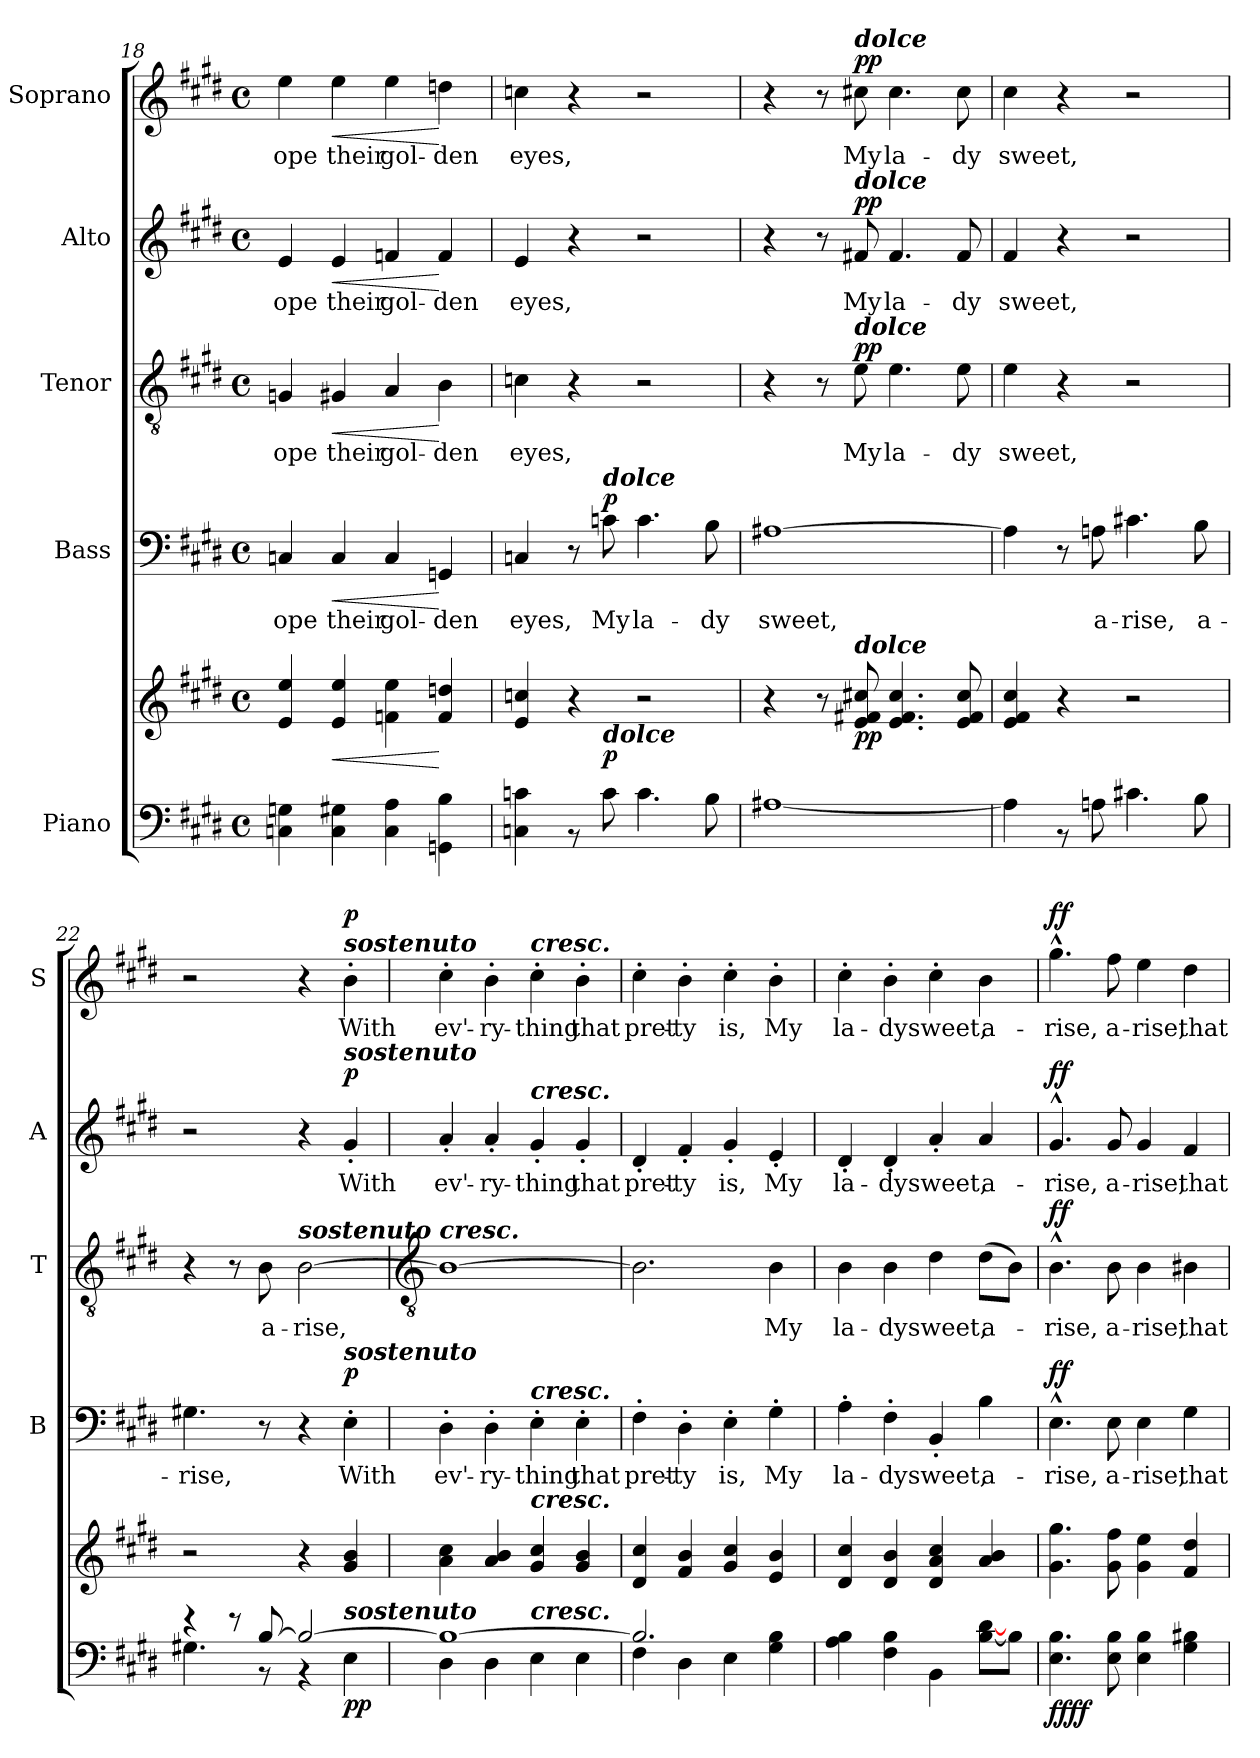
**kern	**kern	**dynam	**kern	**text	**dynam	**kern	**text	**dynam	**kern	**text	**dynam	**kern	**text	**dynam
*part5	*part5	*part5	*part4	*part4	*part4	*part3	*part3	*part3	*part2	*part2	*part2	*part1	*part1	*part1
*staff6	*staff5	*staff5/6	*staff4	*staff4	*staff4	*staff3	*staff3	*staff3	*staff2	*staff2	*staff2	*staff1	*staff1	*staff1
*I"Piano	*	*	*I"Bass	*	*	*I"Tenor	*	*	*I"Alto	*	*	*I"Soprano	*	*
*	*	*	*I'B	*	*	*I'T	*	*	*I'A	*	*	*I'S	*	*
!!LO:LB:g=z
*clefF4	*clefG2	*	*clefF4	*	*	*clefGv2	*	*	*clefG2	*	*	*clefG2	*	*
*k[f#c#g#d#]	*k[f#c#g#d#]	*	*k[f#c#g#d#]	*	*	*k[f#c#g#d#]	*	*	*k[f#c#g#d#]	*	*	*k[f#c#g#d#]	*	*
*E:	*E:	*	*E:	*	*	*E:	*	*	*E:	*	*	*E:	*	*
*M4/4	*M4/4	*	*M4/4	*	*	*M4/4	*	*	*M4/4	*	*	*M4/4	*	*
*met(c)	*met(c)	*	*met(c)	*	*	*met(c)	*	*	*met(c)	*	*	*met(c)	*	*
=18	=18	=18	=18	=18	=18	=18	=18	=18	=18	=18	=18	=18	=18	=18
*^	*	*	*	*	*	*	*	*	*	*	*	*	*	*
!	!	!	!	!	!LO:LY:b	!	!	!LO:LY:b	!	!	!LO:LY:b	!	!	!LO:LY:b	!
1ryy	4Cn\ 4Gn\	4e 4ee	.	4Cn	ope	.	4Gn	ope	.	4e	ope	.	4ee	ope	.
!	!	!	!LO:HP:b	!	!LO:LY:b	!LO:HP:b	!	!LO:LY:b	!LO:HP:b	!	!LO:LY:b	!LO:HP:b	!	!LO:LY:b	!LO:HP:b
.	4C\ 4G#X\	4e 4ee	<	4C	their	<	4G#X	their	<	4e	their	<	4ee	their	<
!	!	!	!	!	!LO:LY:b	!	!	!LO:LY:b	!	!	!LO:LY:b	!	!	!LO:LY:b	!
.	4C\ 4A\	4fn 4ee	.	4C	gol-	.	4A	gol-	.	4fn	gol-	.	4ee	gol-	.
!	!	!	!	!	!LO:LY:b	!	!	!LO:LY:b	!	!	!LO:LY:b	!	!	!LO:LY:b	!
.	4GGn\ 4B\	4f 4ddn	[	4GGn	-den	[	4B	-den	[	4f	-den	[	4ddn	-den	[
=19	=19	=19	=19	=19	=19	=19	=19	=19	=19	=19	=19	=19	=19	=19	=19
!	!	!	!	!	!LO:LY:b	!	!	!LO:LY:b	!	!	!LO:LY:b	!	!	!LO:LY:b	!
1ryy	4Cn\ 4cn\	4e 4ccn	.	4Cn	eyes,	.	4cn	eyes,	.	4e	eyes,	.	4ccn	eyes,	.
.	8r	4r	.	8r	.	.	4r	.	.	4r	.	.	4r	.	.
!	!	!	!	!LO:TX:a:Bi:t=dolce	!	!	!	!	!	!	!	!	!	!	!
!	!LO:TX:a:Bi:t=dolce	!	!	!	!	!	!	!	!	!	!	!	!	!	!
!	!	!	!LO:DY:a=2	!	!LO:LY:b	!LO:DY:b	!	!	!	!	!	!	!	!	!
.	8c\	.	p	8cn	My	p	.	.	.	.	.	.	.	.	.
!	!	!	!	!	!LO:LY:b	!	!	!	!	!	!	!	!	!	!
.	4.c\	2r	.	4.c	la-	.	2r	.	.	2r	.	.	2r	.	.
!	!	!	!	!	!LO:LY:b	!	!	!	!	!	!	!	!	!	!
.	8B\	.	.	8B	-dy	.	.	.	.	.	.	.	.	.	.
=20	=20	=20	=20	=20	=20	=20	=20	=20	=20	=20	=20	=20	=20	=20	=20
!	!	!	!	!	!LO:LY:b	!	!	!	!	!	!	!	!	!	!
1ryy	[1A#X\	4r	.	[1A#X	sweet,	.	4r	.	.	4r	.	.	4r	.	.
.	.	8r	.	.	.	.	8r	.	.	8r	.	.	8r	.	.
!	!	!	!	!	!	!	!	!	!	!	!	!	!LO:TX:a:Bi:t=dolce	!	!
!	!	!	!	!	!	!	!	!	!	!LO:TX:a:Bi:t=dolce	!	!	!	!	!
!	!	!	!	!	!	!	!LO:TX:a:Bi:t=dolce	!	!	!	!	!	!	!	!
!	!	!LO:TX:a:Bi:t=dolce	!	!	!	!	!	!	!	!	!	!	!	!	!
!	!	!	!LO:DY:b	!	!	!	!	!LO:LY:b	!LO:DY:b	!	!LO:LY:b	!LO:DY:b	!	!LO:LY:b	!LO:DY:b
.	.	8e 8f#X 8cc#X	pp	.	.	.	8e	My	pp	8f#X	My	pp	8cc#X	My	pp
!	!	!	!	!	!	!	!	!LO:LY:b	!	!	!LO:LY:b	!	!	!LO:LY:b	!
.	.	4.e 4.f# 4.cc#	.	.	.	.	4.e	la-	.	4.f#	la-	.	4.cc#	la-	.
!	!	!	!	!	!	!	!	!LO:LY:b	!	!	!LO:LY:b	!	!	!LO:LY:b	!
.	.	8e 8f# 8cc#	.	.	.	.	8e	-dy	.	8f#	-dy	.	8cc#	-dy	.
=21	=21	=21	=21	=21	=21	=21	=21	=21	=21	=21	=21	=21	=21	=21	=21
!	!	!	!	!	!	!	!	!LO:LY:b	!	!	!LO:LY:b	!	!	!LO:LY:b	!
1ryy	4A#\]	4e 4f# 4cc#	.	4A#]	.	.	4e	sweet,	.	4f#	sweet,	.	4cc#	sweet,	.
.	8r	4r	.	8r	.	.	4r	.	.	4r	.	.	4r	.	.
!	!	!	!	!	!LO:LY:b	!	!	!	!	!	!	!	!	!	!
.	8An\	.	.	8An	a-	.	.	.	.	.	.	.	.	.	.
!	!	!	!	!	!LO:LY:b	!	!	!	!	!	!	!	!	!	!
.	4.c#X\	2r	.	4.c#X	-rise,	.	2r	.	.	2r	.	.	2r	.	.
!	!	!	!	!	!LO:LY:b	!	!	!	!	!	!	!	!	!	!
.	8B\	.	.	8B	a-	.	.	.	.	.	.	.	.	.	.
=22	=22	=22	=22	=22	=22	=22	=22	=22	=22	=22	=22	=22	=22	=22	=22
!	!	!	!	!	!LO:LY:b	!	!	!	!	!	!	!	!	!	!
4r	4.G#X\	2r	.	4.G#X	-rise,	.	4r	.	.	2r	.	.	2r	.	.
8r	.	.	.	.	.	.	8r	.	.	.	.	.	.	.	.
!	!	!	!	!	!	!	!	!LO:LY:b	!	!	!	!	!	!	!
[8B/	8r	.	.	8r	.	.	8B	a-	.	.	.	.	.	.	.
!	!	!	!	!	!	!	!LO:TX:a:Bi:t=sostenuto	!	!	!	!	!	!	!	!
!	!	!	!	!	!	!	!	!LO:LY:b	!	!	!	!	!	!	!
2B/_	4r	4r	.	4r	.	.	[2B	-rise,	.	4r	.	.	4r	.	.
!	!	!	!	!	!	!	!	!	!	!	!	!	!LO:TX:a:Bi:t=sostenuto	!	!
!	!	!	!	!	!	!	!	!	!	!LO:TX:a:Bi:t=sostenuto	!	!	!	!	!
!	!	!	!	!LO:TX:a:Bi:t=sostenuto	!	!	!	!	!	!	!	!	!	!	!
!	!LO:TX:a:Bi:t=sostenuto	!	!	!	!	!	!	!	!	!	!	!	!	!	!
!	!	!	!LO:DY:b=2	!	!LO:LY:b	!	!	!	!	!	!LO:LY:b	!	!	!LO:LY:b	!
!	!	!	!LO:DY:n=1:b	!	!	!LO:DY:b	!	!	!	!	!	!LO:DY:b	!	!	!LO:DY:b
.	4E\	4g# 4b	p p	4E'	With	p	.	.	.	4g#'	With	p	4b'	With	p
!!LO:LB:g=z
=23	=23	=23	=23	=23	=23	=23	=23	=23	=23	=23	=23	=23	=23	=23	=23
*	*	*	*	*	*	*	*clefGv2	*	*	*	*	*	*	*	*
!	!	!	!	!	!	!	!LO:TX:a:Bi:t=cresc.	!	!	!	!	!	!	!	!
!	!	!	!	!	!LO:LY:b	!	!	!	!	!	!LO:LY:b	!	!	!LO:LY:b	!
1B/_	4D#\	4a 4cc#	.	4D#'	ev'-	.	1B_	.	.	4a'	ev'-	.	4cc#'	ev'-	.
!	!	!	!	!	!LO:LY:b	!	!	!	!	!	!LO:LY:b	!	!	!LO:LY:b	!
.	4D#\	4a 4b	.	4D#'	-ry-	.	.	.	.	4a'	-ry-	.	4b'	-ry-	.
!	!	!	!	!	!	!	!	!	!	!	!	!	!LO:TX:a:Bi:t=cresc.	!	!
!	!	!	!	!	!	!	!	!	!	!LO:TX:a:Bi:t=cresc.	!	!	!	!	!
!	!	!	!	!LO:TX:a:Bi:t=cresc.	!	!	!	!	!	!	!	!	!	!	!
!	!	!LO:TX:a:Bi:t=cresc.	!	!	!	!	!	!	!	!	!	!	!	!	!
!	!LO:TX:a:Bi:t=cresc.	!	!	!	!	!	!	!	!	!	!	!	!	!	!
!	!	!	!	!	!LO:LY:b	!	!	!	!	!	!LO:LY:b	!	!	!LO:LY:b	!
.	4E\	4g# 4cc#	.	4E'	-thing	.	.	.	.	4g#'	-thing	.	4cc#'	-thing	.
!	!	!	!	!	!LO:LY:b	!	!	!	!	!	!LO:LY:b	!	!	!LO:LY:b	!
.	4E\	4g# 4b	.	4E'	that	.	.	.	.	4g#'	that	.	4b'	that	.
=24	=24	=24	=24	=24	=24	=24	=24	=24	=24	=24	=24	=24	=24	=24	=24
!	!	!	!	!	!LO:LY:b	!	!	!	!	!	!LO:LY:b	!	!	!LO:LY:b	!
2.B/]	4F#\	4d# 4cc#	.	4F#'	pret-	.	2.B]	.	.	4d#'	pret-	.	4cc#'	pret-	.
!	!	!	!	!	!LO:LY:b	!	!	!	!	!	!LO:LY:b	!	!	!LO:LY:b	!
.	4D#\	4f# 4b	.	4D#'	-ty	.	.	.	.	4f#'	-ty	.	4b'	-ty	.
!	!	!	!	!	!LO:LY:b	!	!	!	!	!	!LO:LY:b	!	!	!LO:LY:b	!
.	4E\	4g# 4cc#	.	4E'	is,	.	.	.	.	4g#'	is,	.	4cc#'	is,	.
!	!	!	!	!	!LO:LY:b	!	!	!LO:LY:b	!	!	!LO:LY:b	!	!	!LO:LY:b	!
4ryy	4G#\ 4B\	4e 4b	.	4G#'	My	.	4B	My	.	4e'	My	.	4b'	My	.
=25	=25	=25	=25	=25	=25	=25	=25	=25	=25	=25	=25	=25	=25	=25	=25
!	!	!	!	!	!LO:LY:b	!	!	!LO:LY:b	!	!	!LO:LY:b	!	!	!LO:LY:b	!
1ryy	4A\ 4B\	4d# 4cc#	.	4A'	la-	.	4B	la-	.	4d#'	la-	.	4cc#'	la-	.
!	!	!	!	!	!LO:LY:b	!	!	!LO:LY:b	!	!	!LO:LY:b	!	!	!LO:LY:b	!
.	4F#\ 4B\	4d# 4b	.	4F#'	-dy	.	4B	-dy	.	4d#'	-dy	.	4b'	-dy	.
!	!	!	!	!	!LO:LY:b	!	!	!LO:LY:b	!	!	!LO:LY:b	!	!	!LO:LY:b	!
.	4BB\	4d# 4a 4cc#	.	4BB'	sweet,	.	4d#	sweet,	.	4a'	sweet,	.	4cc#'	sweet,	.
!	!	!	!	!	!LO:LY:b	!	!	!LO:LY:b	!	!	!LO:LY:b	!	!	!LO:LY:b	!
.	[8B\ [8d#\L	4a 4b	.	4B	a-	.	(>8d#L	a-	.	4a	a-	.	4b	a-	.
.	8B\J]	.	.	.	.	.	8BJ)	.	.	.	.	.	.	.	.
=26	=26	=26	=26	=26	=26	=26	=26	=26	=26	=26	=26	=26	=26	=26	=26
!	!	!	!LO:DY:b=2	!	!LO:LY:b	!	!	!LO:LY:b	!	!	!LO:LY:b	!	!	!LO:LY:b	!
!	!	!	!LO:DY:n=1:b	!	!	!LO:DY:b	!	!	!LO:DY:b	!	!	!LO:DY:b	!	!	!LO:DY:b
1ryy	4.E\ 4.B\	4.g# 4.gg#	ff ff	4.E^^	rise,	ff	4.B^^	-rise,	ff	4.g#^^	rise,	ff	4.gg#^^	rise,	ff
!	!	!	!	!	!LO:LY:b	!	!	!LO:LY:b	!	!	!LO:LY:b	!	!	!LO:LY:b	!
.	8E\ 8B\	8g# 8ff#	.	8E	a-	.	8B	a-	.	8g#	a-	.	8ff#	a-	.
!	!	!	!	!	!LO:LY:b	!	!	!LO:LY:b	!	!	!LO:LY:b	!	!	!LO:LY:b	!
.	4E\ 4B\	4g# 4ee	.	4E	-rise,	.	4B	-rise,	.	4g#	-rise,	.	4ee	-rise,	.
!	!	!	!	!	!LO:LY:b	!	!	!LO:LY:b	!	!	!LO:LY:b	!	!	!LO:LY:b	!
.	4G#\ 4B#X\	4f# 4dd#	.	4G#	that	.	4B#X	that	.	4f#	that	.	4dd#	that	.
*v	*v	*	*	*	*	*	*	*	*	*	*	*	*	*	*
=	=	=	=	=	=	=	=	=	=	=	=	=	=	=
*-	*-	*-	*-	*-	*-	*-	*-	*-	*-	*-	*-	*-	*-	*-
